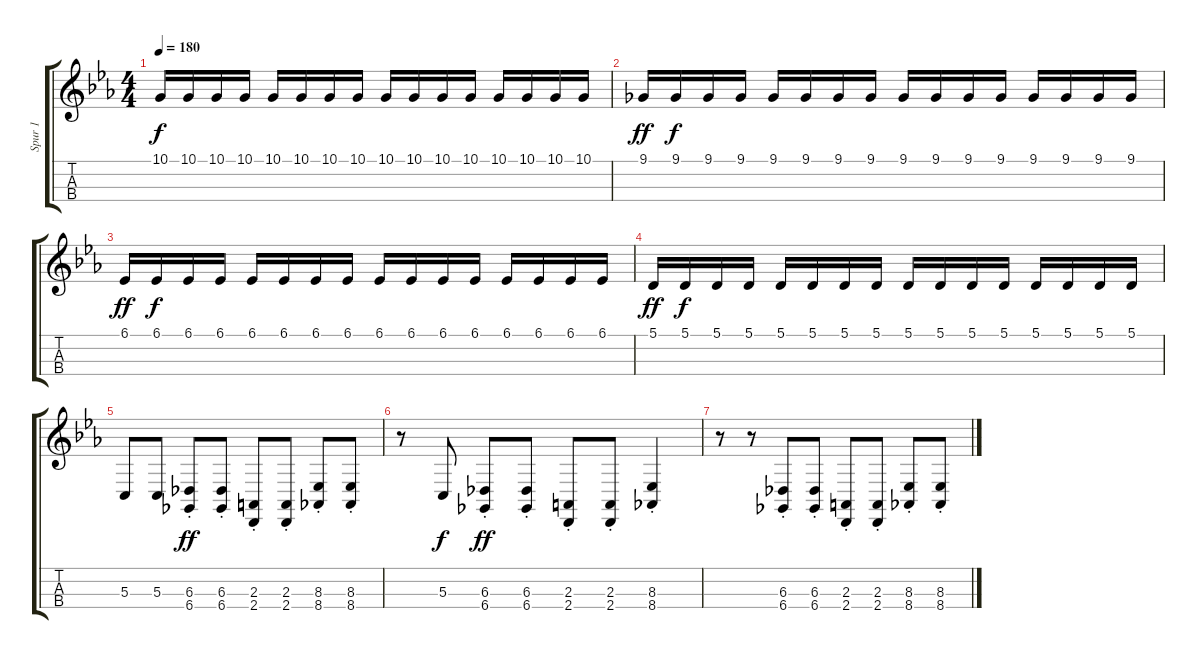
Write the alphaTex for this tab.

\track ("Spur 1" "Spur 1") {instrument cello}
\staff {score tabs}
\tuning (A3 D3 G2 C2) {hide}
\ts (4 4)
\tempo 180
\clef g2
\ks eb
10.1.16{dy f} 10.1.16 10.1.16 10.1.16 10.1.16 10.1.16 10.1.16 10.1.16 10.1.16 10.1.16 10.1.16 10.1.16 10.1.16 10.1.16 10.1.16 10.1.16 |
9.1.16{dy ff} 9.1.16{dy f} 9.1.16 9.1.16 9.1.16 9.1.16 9.1.16 9.1.16 9.1.16 9.1.16 9.1.16 9.1.16 9.1.16 9.1.16 9.1.16 9.1.16 |
6.1.16{dy ff} 6.1.16{dy f} 6.1.16 6.1.16 6.1.16 6.1.16 6.1.16 6.1.16 6.1.16 6.1.16 6.1.16 6.1.16 6.1.16 6.1.16 6.1.16 6.1.16 |
5.1.16{dy ff} 5.1.16{dy f} 5.1.16 5.1.16 5.1.16 5.1.16 5.1.16 5.1.16 5.1.16 5.1.16 5.1.16 5.1.16 5.1.16 5.1.16 5.1.16 5.1.16 |
5.3.8 5.3.8 (6.3 6.4{st}).8{dy ff} (6.3 6.4{st}).8 (2.3 2.4{st}).8 (2.3 2.4{st}).8 (8.3{st} 8.4).8 (8.3{st} 8.4).8 |
r.8 5.3.8{dy f} (6.3 6.4{st}).8{dy ff} (6.3 6.4{st}).8 (2.3 2.4{st}).8 (2.3 2.4{st}).8 (8.3{st} 8.4).4 |
r.8 r.8 (6.3 6.4{st}).8 (6.3 6.4{st}).8 (2.3 2.4{st}).8 (2.3 2.4{st}).8 (8.3{st} 8.4).8 (8.3{st} 8.4).8
